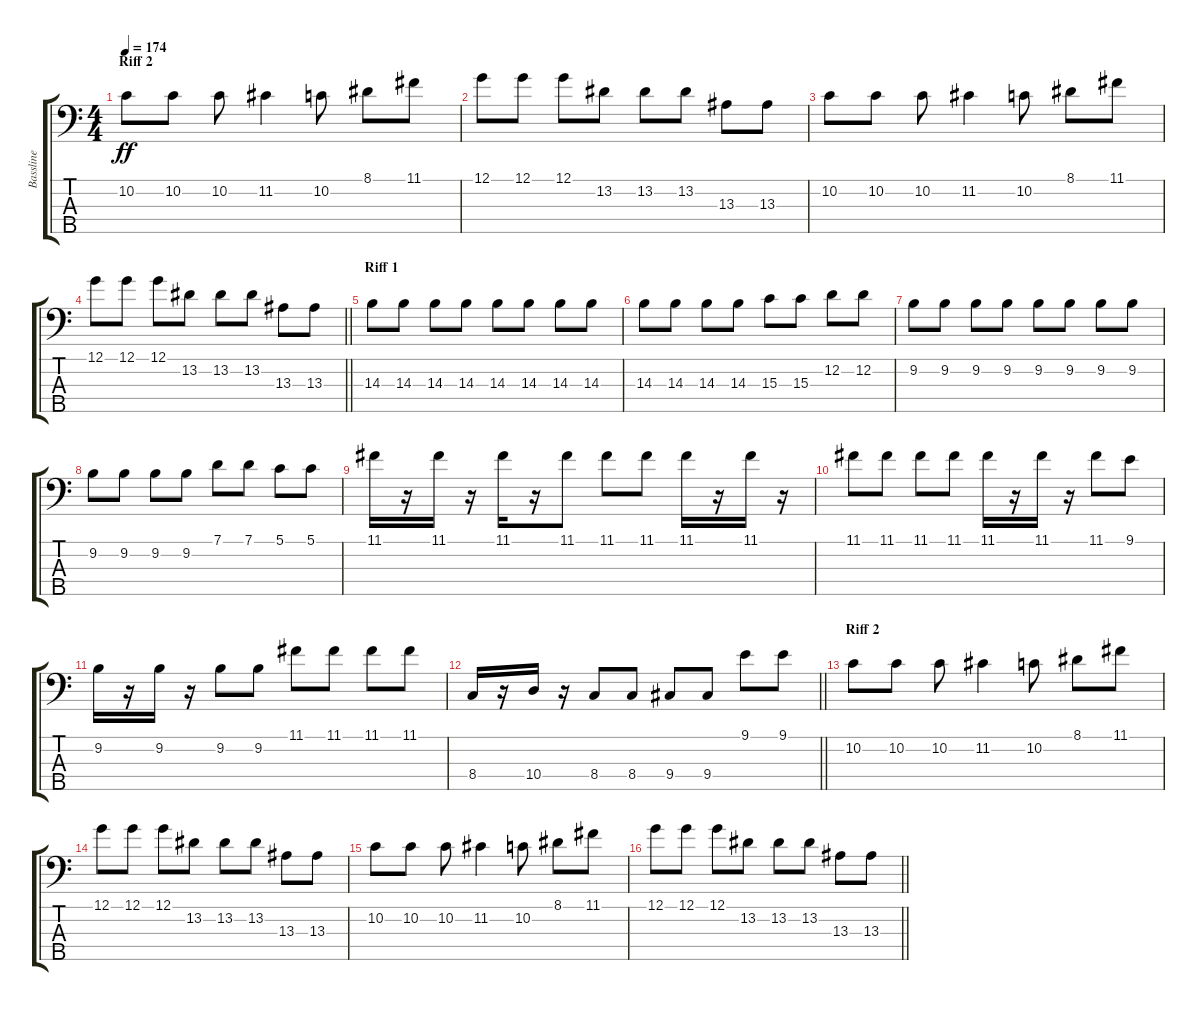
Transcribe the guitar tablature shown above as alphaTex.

\track ("Bassline" "Bassline") {instrument electricbassfinger}
\staff {score tabs}
\tuning (G2 D2 A1 E1 B0) {hide}
\ts (4 4)
\section ("" "Riff 2")
\tempo 174
\clef f4
\ks c
10.2.8{dy ff} 10.2.8 10.2.8 11.2.4 10.2.8 8.1.8 11.1.8 |
12.1.8 12.1.8 12.1.8 13.2.8 13.2.8 13.2.8 13.3.8 13.3.8 |
10.2.8 10.2.8 10.2.8 11.2.4 10.2.8 8.1.8 11.1.8 |
\barLineRight lightlight
12.1.8 12.1.8 12.1.8 13.2.8 13.2.8 13.2.8 13.3.8 13.3.8 |
\section ("" "Riff 1")
14.3.8 14.3.8 14.3.8 14.3.8 14.3.8 14.3.8 14.3.8 14.3.8 |
14.3.8 14.3.8 14.3.8 14.3.8 15.3.8 15.3.8 12.2.8 12.2.8 |
9.2.8 9.2.8 9.2.8 9.2.8 9.2.8 9.2.8 9.2.8 9.2.8 |
9.2.8 9.2.8 9.2.8 9.2.8 7.1.8 7.1.8 5.1.8 5.1.8 |
11.1.16 r.16 11.1.16 r.16 11.1.16 r.16 11.1.8 11.1.8 11.1.8 11.1.16 r.16 11.1.16 r.16 |
11.1.8 11.1.8 11.1.8 11.1.8 11.1.16 r.16 11.1.16 r.16 11.1.8 9.1.8 |
9.2.16 r.16 9.2.16 r.16 9.2.8 9.2.8 11.1.8 11.1.8 11.1.8 11.1.8 |
\barLineRight lightlight
8.4.16 r.16 10.4.16 r.16 8.4.8 8.4.8 9.4.8 9.4.8 9.1.8 9.1.8 |
\section ("" "Riff 2")
10.2.8 10.2.8 10.2.8 11.2.4 10.2.8 8.1.8 11.1.8 |
12.1.8 12.1.8 12.1.8 13.2.8 13.2.8 13.2.8 13.3.8 13.3.8 |
10.2.8 10.2.8 10.2.8 11.2.4 10.2.8 8.1.8 11.1.8 |
\barLineRight lightlight
12.1.8 12.1.8 12.1.8 13.2.8 13.2.8 13.2.8 13.3.8 13.3.8
